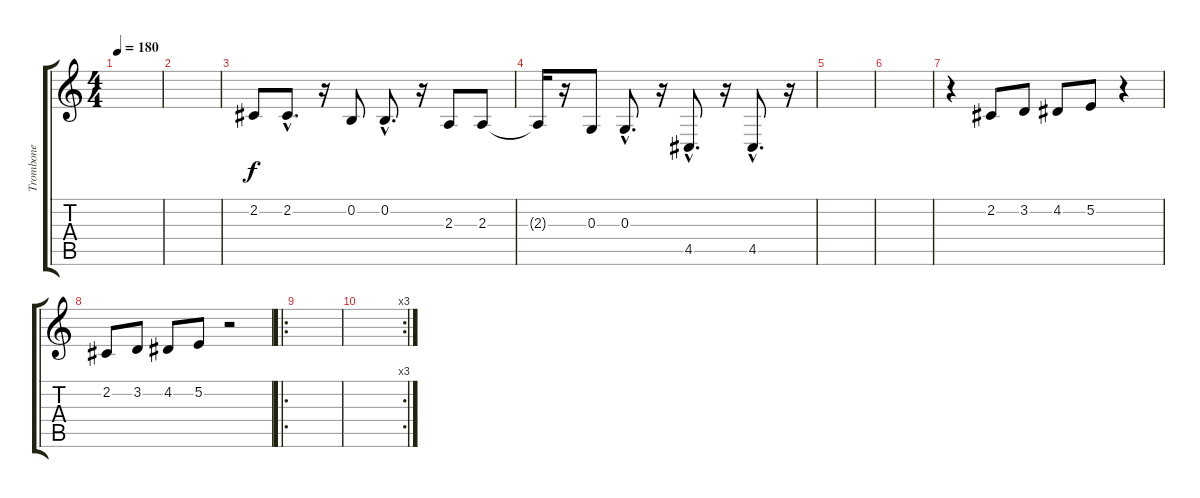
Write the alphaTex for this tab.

\track ("Trombone" "Trombone") {instrument trombone}
\staff {score tabs}
\tuning (E4 B3 G3 D3 A2 E2) {hide}
\ts (4 4)
\tempo 180
\clef g2
\ks c
|
|
2.2.8 2.2{hac}.8{d} r.16 0.2.8 0.2{hac}.8{d} r.16 2.3.8 2.3.8 |
2.3{t}.16 r.16 0.3.8 0.3{hac}.8{d} r.16 4.5{hac}.8{d} r.16 4.5{hac}.8{d} r.16 |
|
|
r.4 2.2.8 3.2.8 4.2.8 5.2.8 r.4 |
2.2.8 3.2.8 4.2.8 5.2.8 r.2 |
\ro
|
\rc 3
